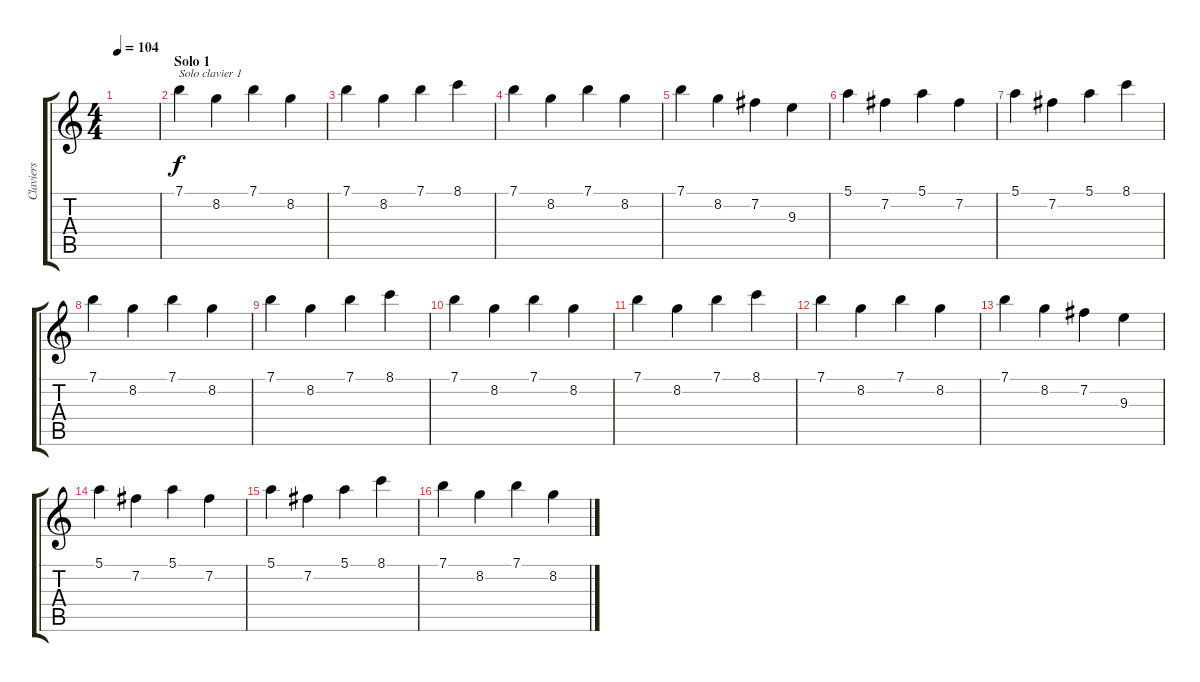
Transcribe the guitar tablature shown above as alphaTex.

\track ("Claviers" "Claviers") {instrument acousticguitarnylon}
\staff {score tabs}
\tuning (E4 B3 G3 D3 A2 E2) {hide}
\ts (4 4)
\tempo 104
\clef g2
\ks c
|
\section ("" "Solo 1")
7.1.4{txt "Solo clavier 1" volume 16} 8.2.4 7.1.4 8.2.4 |
7.1.4 8.2.4 7.1.4 8.1.4 |
7.1.4 8.2.4 7.1.4 8.2.4 |
7.1.4 8.2.4 7.2.4 9.3.4 |
5.1.4 7.2.4 5.1.4 7.2.4 |
5.1.4 7.2.4 5.1.4 8.1.4 |
7.1.4 8.2.4 7.1.4 8.2.4 |
7.1.4 8.2.4 7.1.4 8.1.4 |
7.1.4 8.2.4 7.1.4 8.2.4 |
7.1.4 8.2.4 7.1.4 8.1.4 |
7.1.4 8.2.4 7.1.4 8.2.4 |
7.1.4 8.2.4 7.2.4 9.3.4 |
5.1.4 7.2.4 5.1.4 7.2.4 |
5.1.4 7.2.4 5.1.4 8.1.4 |
7.1.4 8.2.4 7.1.4 8.2.4
